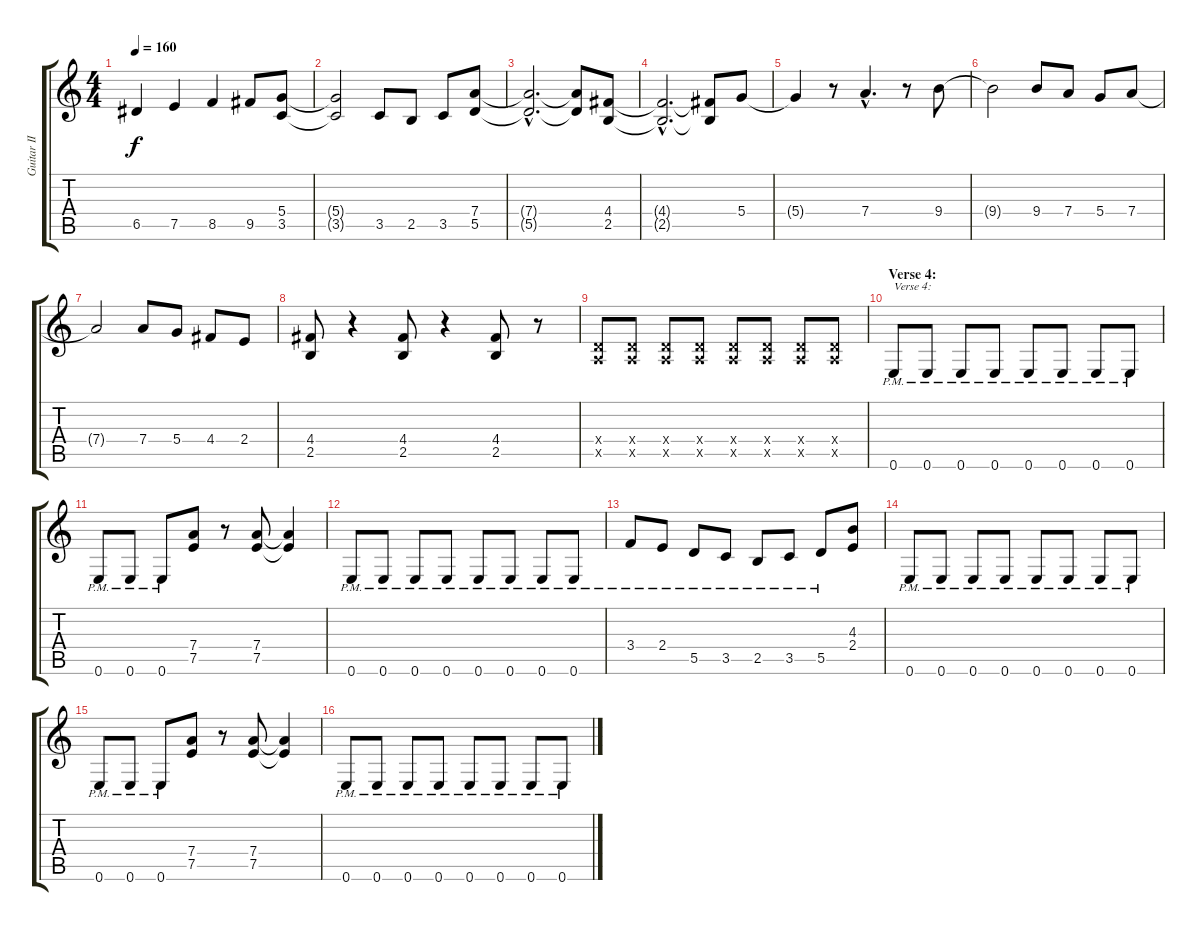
\track ("Guitar II" "Guitar II") {instrument distortionguitar}
\staff {score tabs}
\tuning (E4 B3 G3 D3 A2 E2) {hide}
\ts (4 4)
\tempo 160
\clef g2
\ks c
6.5.4{dy f} 7.5.4 8.5.4 9.5.8 (5.4 3.5).8 |
(5.4{t} 3.5{t}).2 3.5.8 2.5.8 3.5.8 (7.4 5.5).8 |
(7.4{hac t} 5.5{hac t}).2{d} (7.4{t} 5.5{t}).8 (4.4 2.5).8 |
(4.4{hac t} 2.5{hac t}).2{d} (4.4{t} 2.5{t}).8 5.4.8 |
5.4{t}.4 r.8 7.4{hac}.4{d} r.8 9.4.8 |
9.4{t}.2 9.4.8 7.4.8 5.4.8 7.4.8 |
7.4{t}.2 7.4.8 5.4.8 4.4.8 2.4.8 |
(4.4 2.5).8 r.4 (4.4 2.5).8 r.4 (4.4 2.5).8 r.8 |
(0.4{x} 0.5{x}).8 (0.4{x} 0.5{x}).8 (0.4{x} 0.5{x}).8 (0.4{x} 0.5{x}).8 (0.4{x} 0.5{x}).8 (0.4{x} 0.5{x}).8 (0.4{x} 0.5{x}).8 (0.4{x} 0.5{x}).8 |
\section ("" "Verse 4:")
0.6{pm}.8{txt "Verse 4:"} 0.6{pm}.8 0.6{pm}.8 0.6{pm}.8 0.6{pm}.8 0.6{pm}.8 0.6{pm}.8 0.6{pm}.8 |
0.6{pm}.8 0.6{pm}.8 0.6{pm}.8 (7.4 7.5).8 r.8 (7.4 7.5).8 (7.4{t} 7.5{t}).4 |
0.6{pm}.8 0.6{pm}.8 0.6{pm}.8 0.6{pm}.8 0.6{pm}.8 0.6{pm}.8 0.6{pm}.8 0.6{pm}.8 |
3.4{pm}.8 2.4{pm}.8 5.5{pm}.8 3.5{pm}.8 2.5{pm}.8 3.5{pm}.8 5.5{pm}.8 (4.3 2.4).8 |
0.6{pm}.8 0.6{pm}.8 0.6{pm}.8 0.6{pm}.8 0.6{pm}.8 0.6{pm}.8 0.6{pm}.8 0.6{pm}.8 |
0.6{pm}.8 0.6{pm}.8 0.6{pm}.8 (7.4 7.5).8 r.8 (7.4 7.5).8 (7.4{t} 7.5{t}).4 |
0.6{pm}.8 0.6{pm}.8 0.6{pm}.8 0.6{pm}.8 0.6{pm}.8 0.6{pm}.8 0.6{pm}.8 0.6{pm}.8
